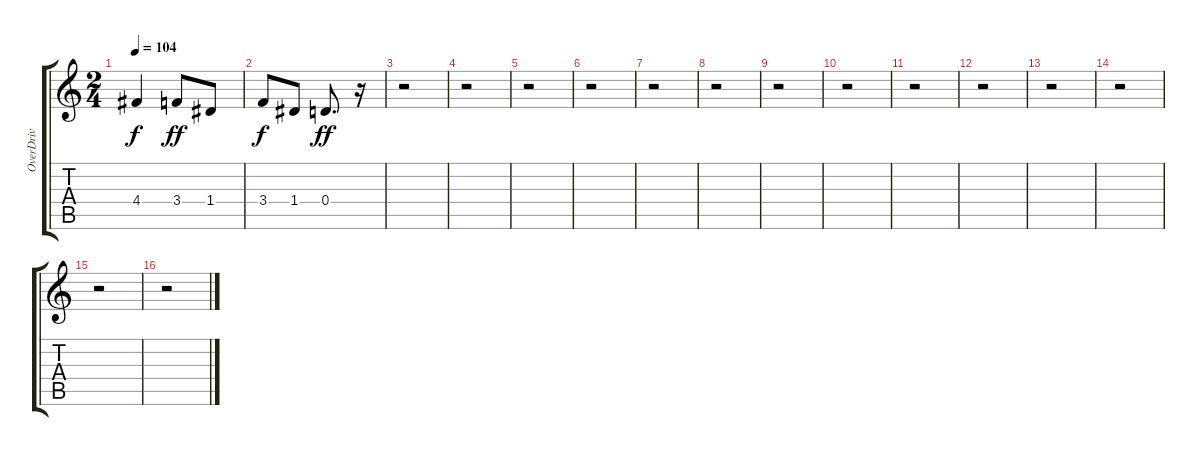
\track ("OverDriv" "OverDriv") {instrument overdrivenguitar}
\staff {score tabs}
\tuning (E4 B3 G3 D3 A2 E2) {hide}
\ts (2 4)
\tempo 104
\clef g2
\ks c
4.4{t}.4{dy f} 3.4.8{dy ff} 1.4.8 |
3.4.8{dy f} 1.4.8 0.4.8{d dy ff} r.16 |
r.2 |
r.2 |
r.2 |
r.2 |
r.2 |
r.2 |
r.2 |
r.2 |
r.2 |
r.2 |
r.2 |
r.2 |
r.2 |
r.2
